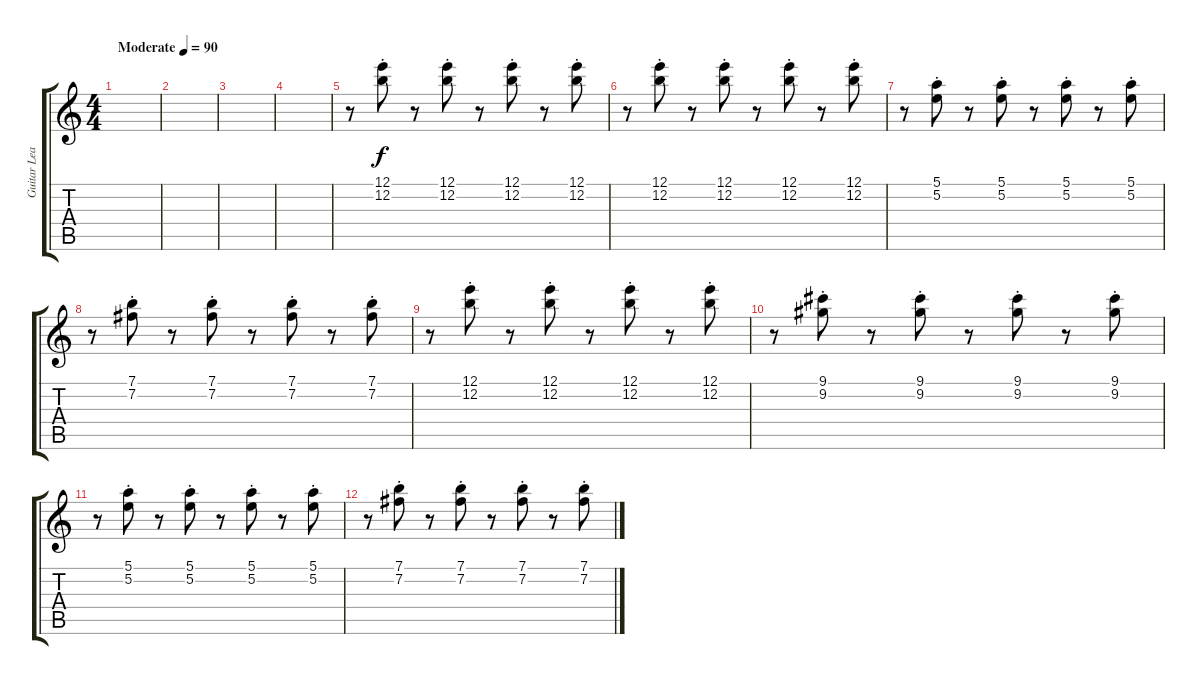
\track ("Guitar Lead" "Guitar Lea") {instrument distortionguitar}
\staff {score tabs}
\tuning (E4 B3 G3 D3 A2 E2) {hide}
\ts (4 4)
\tempo (90 "Moderate")
\clef g2
\ks c
|
|
|
|
r.8 (12.1{st} 12.2).8 r.8 (12.1{st} 12.2).8 r.8 (12.1{st} 12.2).8 r.8 (12.1{st} 12.2).8 |
r.8 (12.1{st} 12.2).8 r.8 (12.1{st} 12.2).8 r.8 (12.1{st} 12.2).8 r.8 (12.1 12.2{st}).8 |
r.8 (5.1{st} 5.2).8 r.8 (5.1{st} 5.2).8 r.8 (5.1{st} 5.2).8 r.8 (5.1{st} 5.2).8 |
r.8 (7.1{st} 7.2).8 r.8 (7.1{st} 7.2).8 r.8 (7.1{st} 7.2).8 r.8 (7.1{st} 7.2).8 |
r.8 (12.1{st} 12.2).8 r.8 (12.1{st} 12.2).8 r.8 (12.1{st} 12.2).8 r.8 (12.1{st} 12.2).8 |
r.8 (9.1{st} 9.2).8 r.8 (9.1{st} 9.2).8 r.8 (9.1{st} 9.2).8 r.8 (9.1{st} 9.2).8 |
r.8 (5.1{st} 5.2).8 r.8 (5.1{st} 5.2).8 r.8 (5.1{st} 5.2).8 r.8 (5.1{st} 5.2).8 |
r.8 (7.1{st} 7.2).8 r.8 (7.1{st} 7.2).8 r.8 (7.1{st} 7.2).8 r.8 (7.1{st} 7.2).8
